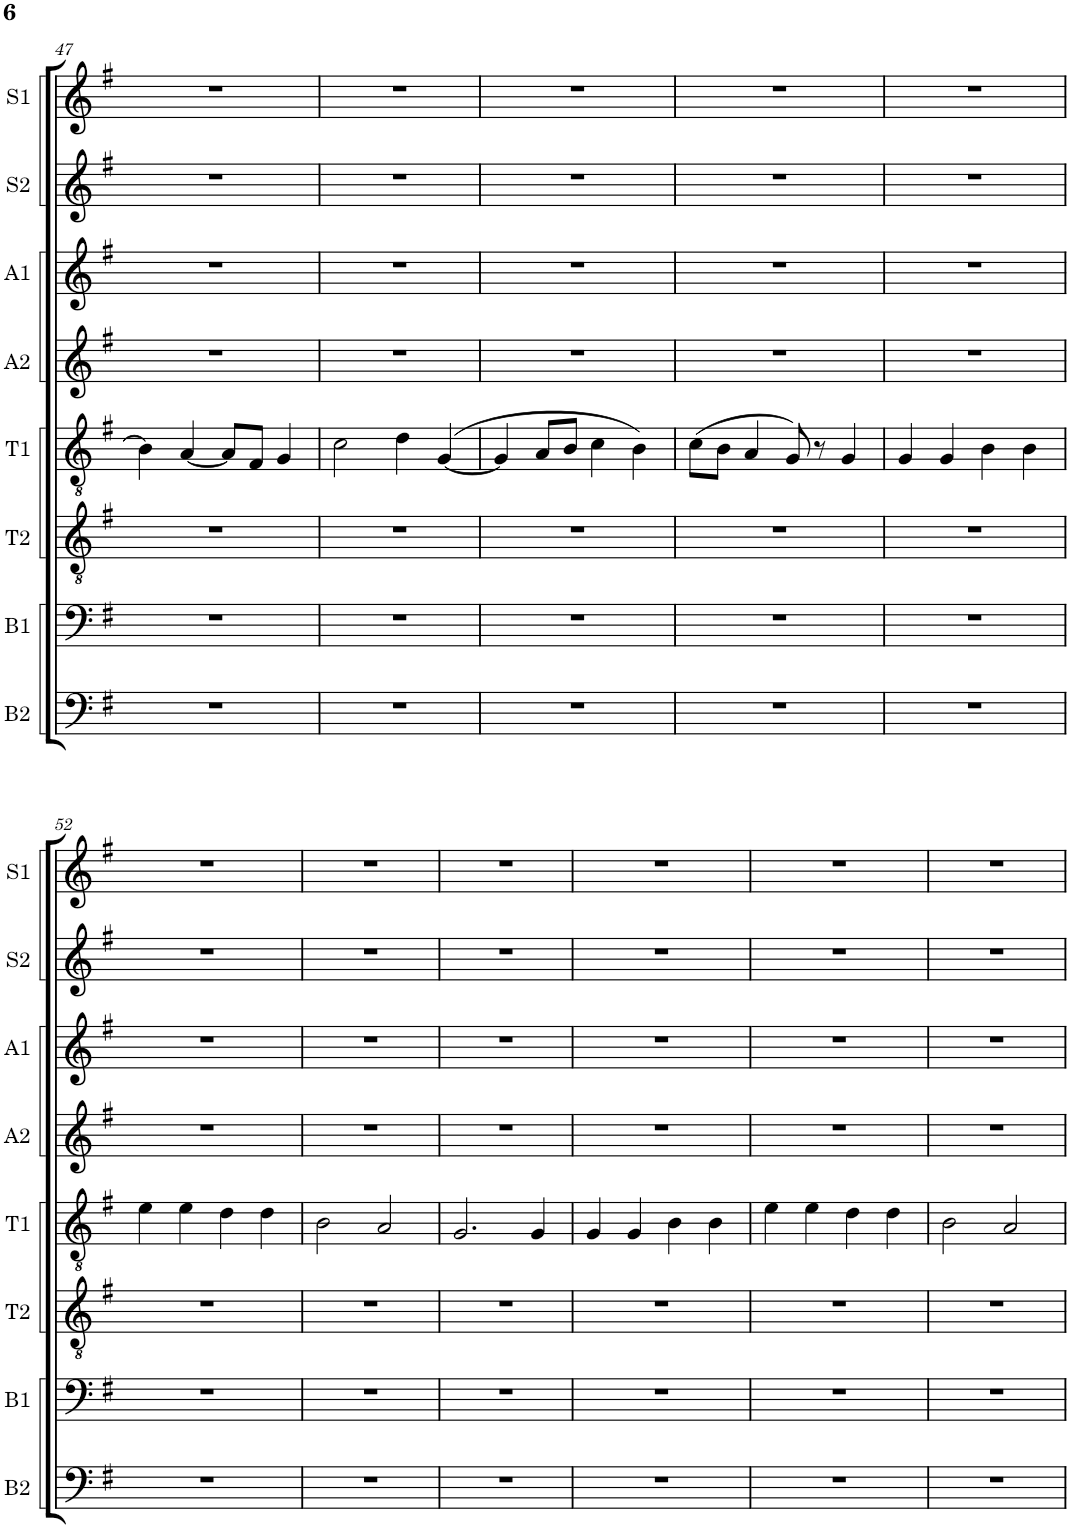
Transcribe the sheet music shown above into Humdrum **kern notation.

**kern	**kern	**kern	**kern	**kern	**kern	**kern	**kern
*part8	*part7	*part6	*part5	*part4	*part3	*part2	*part1
*staff8	*staff7	*staff6	*staff5	*staff4	*staff3	*staff2	*staff1
*I"Bass 2	*I"Bass 1	*I"Tenor 2	*I"Tenor 1	*I"Alt 2	*I"Alt 1	*I"Sopran 2	*I"Sopran 1
*I'B2	*I'B1	*I'T2	*I'T1	*I'A2	*I'A1	*I'S2	*I'S1
!!LO:PB:g=z
*clefF4	*clefF4	*clefGv2	*clefGv2	*clefG2	*clefG2	*clefG2	*clefG2
*k[f#]	*k[f#]	*k[f#]	*k[f#]	*k[f#]	*k[f#]	*k[f#]	*k[f#]
*M4/4	*M4/4	*M4/4	*M4/4	*M4/4	*M4/4	*M4/4	*M4/4
=47	=47	=47	=47	=47	=47	=47	=47
1r	1r	1r	4B\]	1r	1r	1r	1r
.	.	.	[4A/	.	.	.	.
.	.	.	8A/L]	.	.	.	.
.	.	.	8F#/J	.	.	.	.
.	.	.	4G/	.	.	.	.
=48	=48	=48	=48	=48	=48	=48	=48
1r	1r	1r	2c\	1r	1r	1r	1r
.	.	.	4d\	.	.	.	.
.	.	.	([4G/	.	.	.	.
=49	=49	=49	=49	=49	=49	=49	=49
1r	1r	1r	4G/]	1r	1r	1r	1r
.	.	.	8A/L	.	.	.	.
.	.	.	8B/J	.	.	.	.
.	.	.	4c\	.	.	.	.
.	.	.	4B\)	.	.	.	.
=50	=50	=50	=50	=50	=50	=50	=50
1r	1r	1r	(8c\L	1r	1r	1r	1r
.	.	.	8B\J	.	.	.	.
.	.	.	4A/	.	.	.	.
.	.	.	8G/)	.	.	.	.
.	.	.	8r	.	.	.	.
.	.	.	4G/	.	.	.	.
=51	=51	=51	=51	=51	=51	=51	=51
1r	1r	1r	4G/	1r	1r	1r	1r
.	.	.	4G/	.	.	.	.
.	.	.	4B\	.	.	.	.
.	.	.	4B\	.	.	.	.
!!LO:LB:g=z
=52	=52	=52	=52	=52	=52	=52	=52
1r	1r	1r	4e\	1r	1r	1r	1r
.	.	.	4e\	.	.	.	.
.	.	.	4d\	.	.	.	.
.	.	.	4d\	.	.	.	.
=53	=53	=53	=53	=53	=53	=53	=53
1r	1r	1r	2B\	1r	1r	1r	1r
.	.	.	2A/	.	.	.	.
=54	=54	=54	=54	=54	=54	=54	=54
1r	1r	1r	2.G/	1r	1r	1r	1r
.	.	.	4G/	.	.	.	.
=55	=55	=55	=55	=55	=55	=55	=55
1r	1r	1r	4G/	1r	1r	1r	1r
.	.	.	4G/	.	.	.	.
.	.	.	4B\	.	.	.	.
.	.	.	4B\	.	.	.	.
=56	=56	=56	=56	=56	=56	=56	=56
1r	1r	1r	4e\	1r	1r	1r	1r
.	.	.	4e\	.	.	.	.
.	.	.	4d\	.	.	.	.
.	.	.	4d\	.	.	.	.
=57	=57	=57	=57	=57	=57	=57	=57
1r	1r	1r	2B\	1r	1r	1r	1r
.	.	.	2A/	.	.	.	.
=	=	=	=	=	=	=	=
*-	*-	*-	*-	*-	*-	*-	*-
